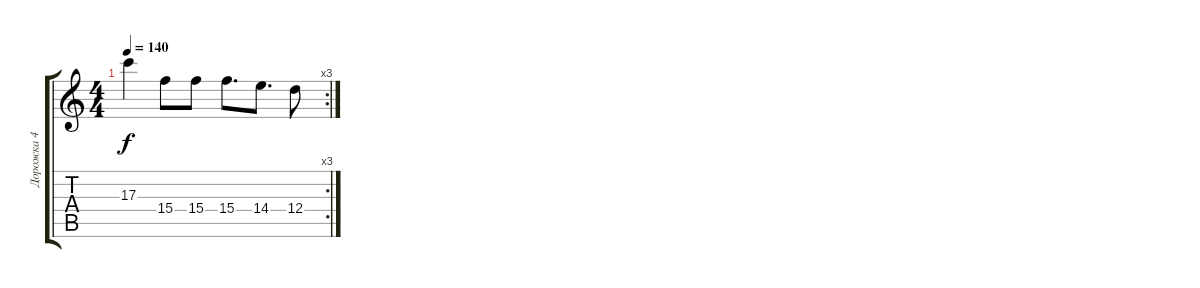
\track ("Дорожка 4" "Дорожка 4") {instrument electricguitarjazz}
\staff {score tabs}
\tuning (E4 B3 G3 D3 A2 E2) {hide}
\rc 3
\ts (4 4)
\tempo 140
\clef g2
\ks c
17.3.4{dy f} 15.4.8 15.4.8 15.4.8{d} 14.4.8{d} 12.4.8
